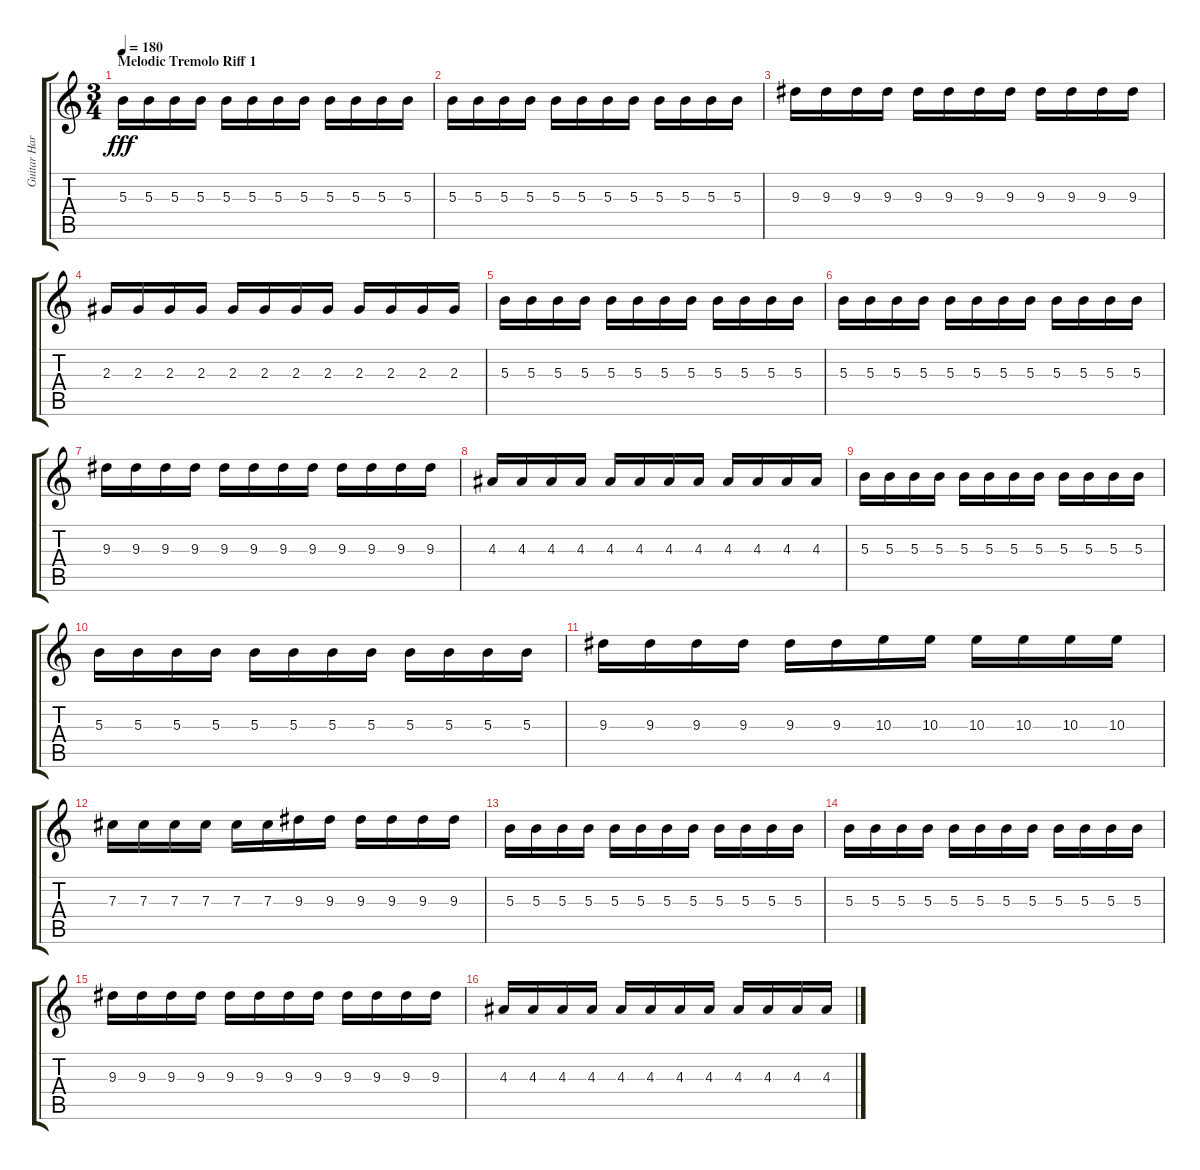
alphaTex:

\track ("Guitar Harmonies" "Guitar Har") {instrument distortionguitar}
\staff {score tabs}
\tuning (Eb4 Bb3 Gb3 Db3 Ab2 Eb2) {hide}
\ts (3 4)
\section ("" "Melodic Tremolo Riff 1")
\tempo 180
\clef g2
\ks c
5.3.16{dy fff} 5.3.16 5.3.16 5.3.16 5.3.16 5.3.16 5.3.16 5.3.16 5.3.16 5.3.16 5.3.16 5.3.16 |
5.3.16 5.3.16 5.3.16 5.3.16 5.3.16 5.3.16 5.3.16 5.3.16 5.3.16 5.3.16 5.3.16 5.3.16 |
9.3.16 9.3.16 9.3.16 9.3.16 9.3.16 9.3.16 9.3.16 9.3.16 9.3.16 9.3.16 9.3.16 9.3.16 |
2.3.16 2.3.16 2.3.16 2.3.16 2.3.16 2.3.16 2.3.16 2.3.16 2.3.16 2.3.16 2.3.16 2.3.16 |
5.3.16 5.3.16 5.3.16 5.3.16 5.3.16 5.3.16 5.3.16 5.3.16 5.3.16 5.3.16 5.3.16 5.3.16 |
5.3.16 5.3.16 5.3.16 5.3.16 5.3.16 5.3.16 5.3.16 5.3.16 5.3.16 5.3.16 5.3.16 5.3.16 |
9.3.16 9.3.16 9.3.16 9.3.16 9.3.16 9.3.16 9.3.16 9.3.16 9.3.16 9.3.16 9.3.16 9.3.16 |
4.3.16 4.3.16 4.3.16 4.3.16 4.3.16 4.3.16 4.3.16 4.3.16 4.3.16 4.3.16 4.3.16 4.3.16 |
5.3.16 5.3.16 5.3.16 5.3.16 5.3.16 5.3.16 5.3.16 5.3.16 5.3.16 5.3.16 5.3.16 5.3.16 |
5.3.16 5.3.16 5.3.16 5.3.16 5.3.16 5.3.16 5.3.16 5.3.16 5.3.16 5.3.16 5.3.16 5.3.16 |
9.3.16 9.3.16 9.3.16 9.3.16 9.3.16 9.3.16 10.3.16 10.3.16 10.3.16 10.3.16 10.3.16 10.3.16 |
7.3.16 7.3.16 7.3.16 7.3.16 7.3.16 7.3.16 9.3.16 9.3.16 9.3.16 9.3.16 9.3.16 9.3.16 |
5.3.16 5.3.16 5.3.16 5.3.16 5.3.16 5.3.16 5.3.16 5.3.16 5.3.16 5.3.16 5.3.16 5.3.16 |
5.3.16 5.3.16 5.3.16 5.3.16 5.3.16 5.3.16 5.3.16 5.3.16 5.3.16 5.3.16 5.3.16 5.3.16 |
9.3.16 9.3.16 9.3.16 9.3.16 9.3.16 9.3.16 9.3.16 9.3.16 9.3.16 9.3.16 9.3.16 9.3.16 |
4.3.16 4.3.16 4.3.16 4.3.16 4.3.16 4.3.16 4.3.16 4.3.16 4.3.16 4.3.16 4.3.16 4.3.16
